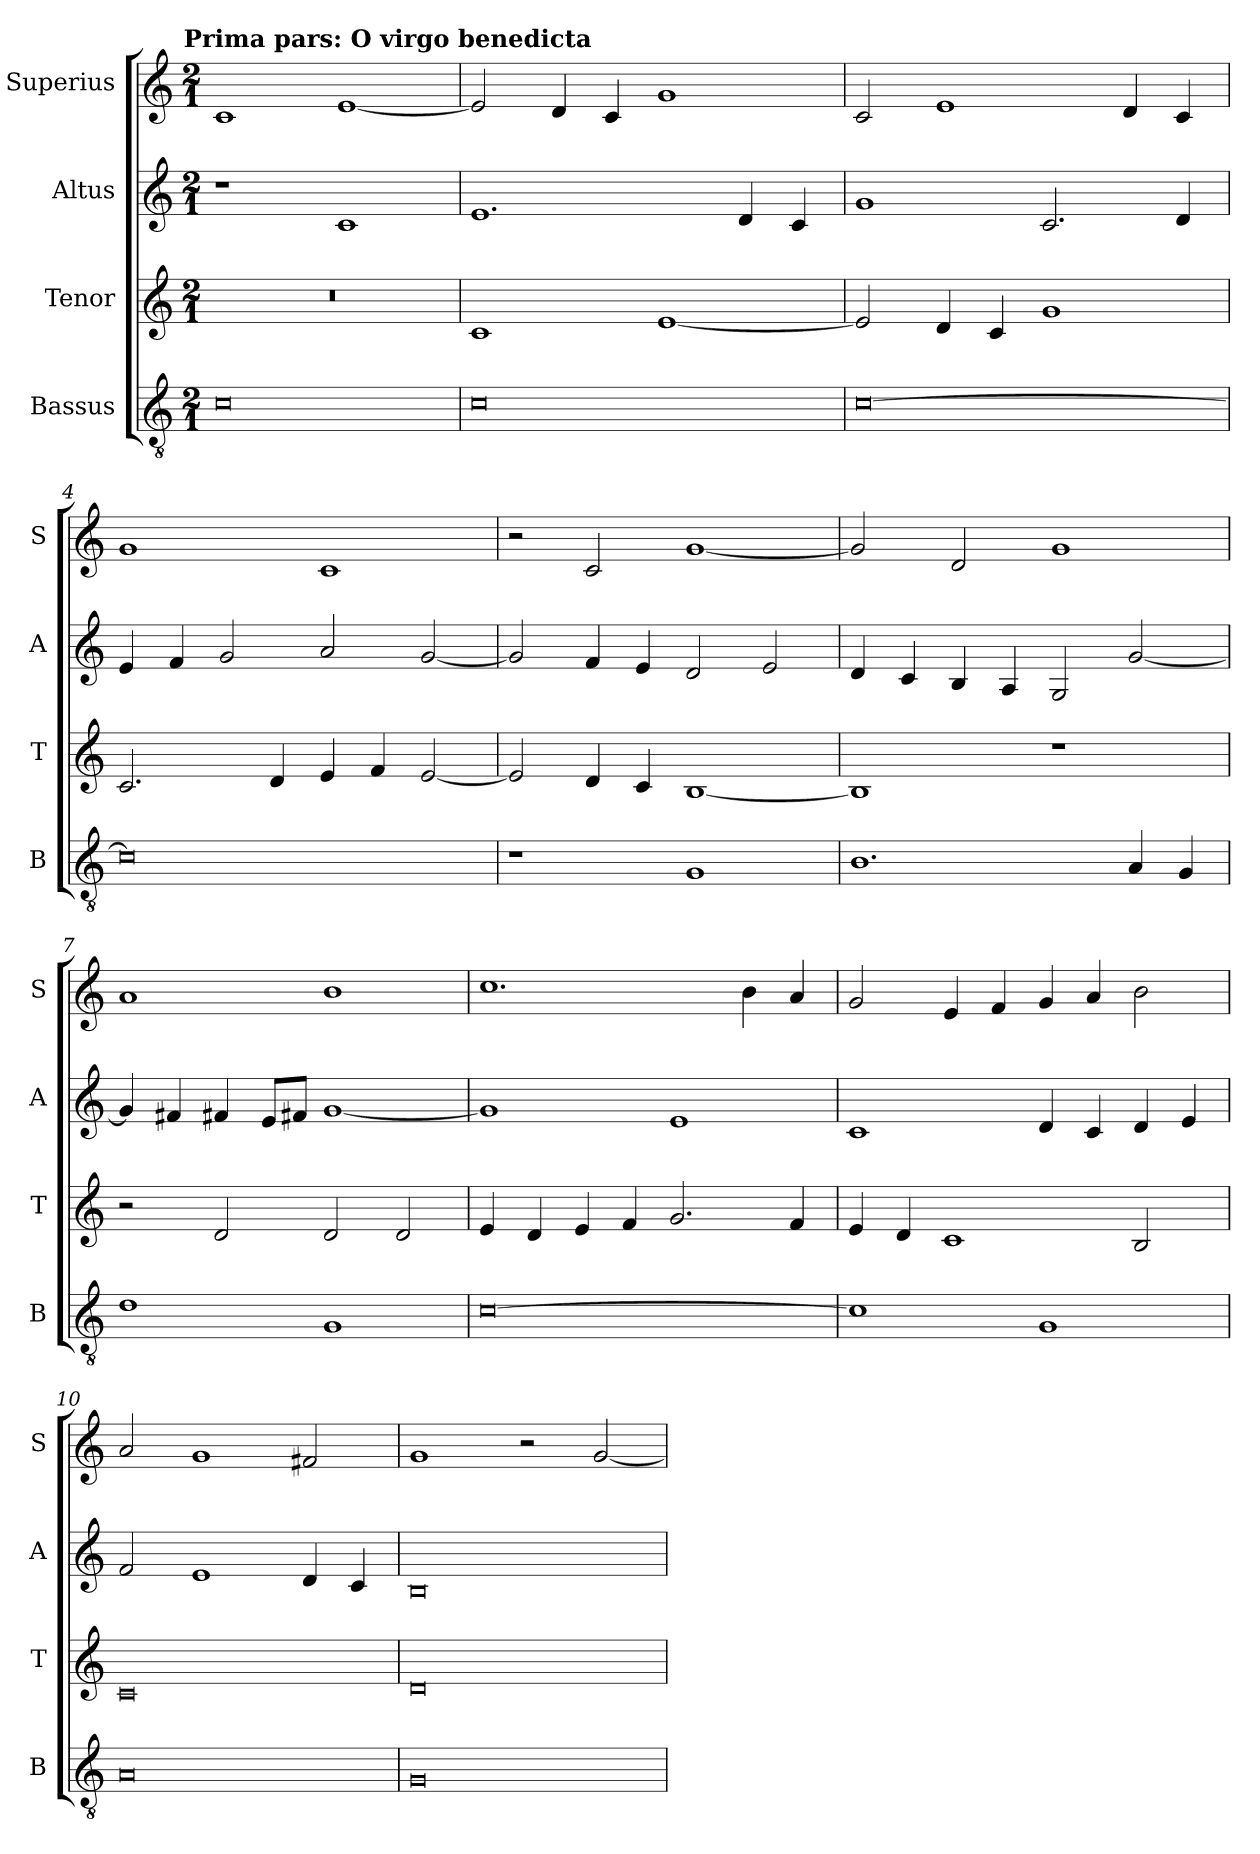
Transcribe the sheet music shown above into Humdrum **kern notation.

**kern	**kern	**kern	**kern
*part4	*part3	*part2	*part1
*staff4	*staff3	*staff2	*staff1
*I"Bassus	*I"Tenor	*I"Altus	*I"Superius
*I'B	*I'T	*I'A	*I'S
*clefGv2	*clefG2	*clefG2	*clefG2
*k[]	*k[]	*k[]	*k[]
*C:	*C:	*C:	*C:
!!LO:TX:omd:t=Prima pars&colon; O virgo benedicta
*M2/1	*M2/1	*M2/1	*M2/1
=1	=1	=1	=1
0c	0r	1r	1c
.	.	1c	[1e
=2	=2	=2	=2
0c	1c	1.e	2e]
.	.	.	4d
.	.	.	4c
.	[1e	.	1g
.	.	4d	.
.	.	4c	.
=3	=3	=3	=3
[0c	2e]	1g	2c
.	4d	.	1e
.	4c	.	.
.	1g	2.c	.
.	.	.	4d
.	.	4d	4c
=4	=4	=4	=4
0c]	2.c	4e	1g
.	.	4f	.
.	.	2g	.
.	4d	.	.
.	4e	2a	1c
.	4f	.	.
.	[2e	[2g	.
=5	=5	=5	=5
1r	2e]	2g]	2r
.	4d	4f	2c
.	4c	4e	.
1G	[1B	2d	[1g
.	.	2e	.
=6	=6	=6	=6
1.B	1B]	4d	2g]
.	.	4c	.
.	.	4B	2d
.	.	4A	.
.	1r	2G	1g
4A	.	[2g	.
4G	.	.	.
=7	=7	=7	=7
1d	2r	4g]	1a
.	.	4f#X	.
.	2d	4f#X	.
.	.	8eL	.
.	.	8f#XJ	.
1G	2d	[1g	1b
.	2d	.	.
=8	=8	=8	=8
[0c	4e	1g]	1.cc
.	4d	.	.
.	4e	.	.
.	4f	.	.
.	2.g	1e	.
.	.	.	4b
.	4f	.	4a
=9	=9	=9	=9
1c]	4e	1c	2g
.	4d	.	.
.	1c	.	4e
.	.	.	4f
1G	.	4d	4g
.	.	4c	4a
.	2B	4d	2b
.	.	4e	.
=10	=10	=10	=10
0A	0c	2f	2a
.	.	1e	1g
.	.	4d	2f#X
.	.	4c	.
=11	=11	=11	=11
0G	0d	0B	1g
.	.	.	2r
.	.	.	[2g
=	=	=	=
*-	*-	*-	*-
